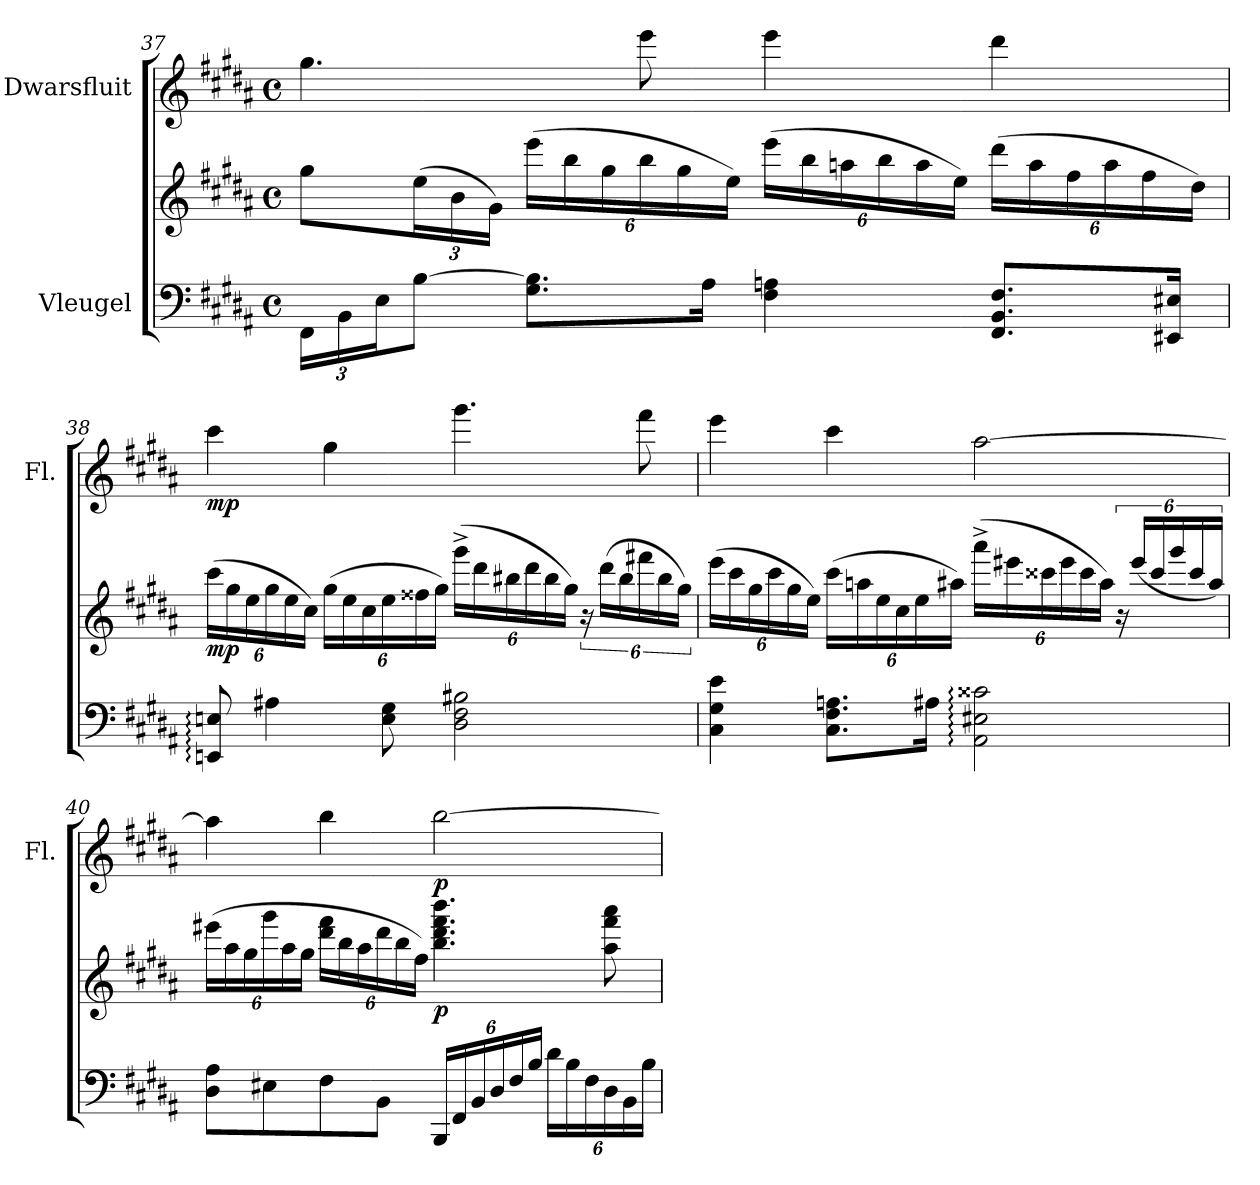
**kern	**kern	**dynam	**kern	**dynam
*part2	*part2	*part2	*part1	*part1
*staff3	*staff2	*staff2/3	*staff1	*staff1
*I"Vleugel	*	*	*I"Dwarsfluit	*
*	*	*	*I'Fl.	*
!!LO:PB:g=z
*clefF4	*clefG2	*	*clefG2	*
*k[f#c#g#d#a#]	*k[f#c#g#d#a#]	*	*k[f#c#g#d#a#]	*
*M4/4	*M4/4	*	*M4/4	*
*met(c)	*met(c)	*	*met(c)	*
*Xbrackettup	*	*	*	*
=37	=37	=37	=37	=37
24FF#\LL	8gg#\L	.	4.gg#\	.
24BB\	.	.	.	.
24E\J	.	.	.	.
*	*Xbrackettup	*	*	*
[8B\J	(24ee\L	.	.	.
.	24b\	.	.	.
.	24g#\JJ)	.	.	.
8.G#\ 8.B\]L	(24eee\LL	.	.	.
.	24bb\	.	.	.
.	24gg#\	.	.	.
.	24bb\	.	8eee\	.
.	24gg#\	.	.	.
16A#\Jk	.	.	.	.
.	24ee\JJ)	.	.	.
4F#\ 4An\	(24eee\LL	.	4eee\	.
.	24bb\	.	.	.
.	24aan\	.	.	.
.	24bb\	.	.	.
.	24aa\	.	.	.
.	24ee\JJ)	.	.	.
8.FF#/ 8.BB/ 8.F#/L	(24ddd#\LL	.	4ddd#\	.
.	24aa\	.	.	.
.	24ff#\	.	.	.
.	24aa\	.	.	.
.	24ff#\	.	.	.
16EE#X/ 16E#X/Jk	.	.	.	.
.	24dd#\JJ)	.	.	.
!!LO:LB:g=z
=38	=38	=38	=38	=38
!	!	!LO:DY:b	!	!LO:DY:b
8EEn/: 8En/:	(24ccc#\LL	mp	4ccc#\	mp
.	24gg#\	.	.	.
.	24ee\	.	.	.
4A#X\	24gg#\	.	.	.
.	24ee\	.	.	.
.	24cc#\JJ)	.	.	.
.	(24gg#\LL	.	4gg#\	.
.	24ee\	.	.	.
.	24cc#\	.	.	.
8E\ 8G#\	24ee\	.	.	.
.	24ff##X\	.	.	.
.	24gg#\JJ)	.	.	.
2D#\ 2F#\ 2B#X\	(24ggg#^\LL	.	4.ggg#\	.
.	24ddd#\	.	.	.
.	24bb#X\	.	.	.
.	24ddd#\	.	.	.
.	24bb#\	.	.	.
.	24gg#\JJ)	.	.	.
*	*brackettup	*	*	*
.	24r	.	.	.
.	(24ddd#\LL	.	.	.
.	24bb#\	.	.	.
*	*Xbrackettup	*	*	*
.	24fff#X\	.	8fff#\	.
.	24bb#\	.	.	.
.	24gg#\JJ)	.	.	.
!!LO:LB:g=z
=39	=39	=39	=39	=39
4C#\ 4G#\ 4e\	(24eee\LL	.	4eee\	.
.	24ccc#\	.	.	.
.	24gg#\	.	.	.
.	24ccc#\	.	.	.
.	24gg#\	.	.	.
.	24ee\JJ)	.	.	.
8.C#\ 8.F#\ 8.An\L	(24ccc#\LL	.	4ccc#\	.
.	24aan\	.	.	.
.	24ee\	.	.	.
.	24cc#\	.	.	.
.	24ee\	.	.	.
16A#X\Jk	.	.	.	.
.	24aa#X\JJ)	.	.	.
2AA#\: 2E#X\: 2c##X\:	(24aaa#^\LL	.	[2aa#\	.
.	24eee#X\	.	.	.
.	24ccc##X\	.	.	.
.	24eee#\	.	.	.
.	24ccc##\	.	.	.
.	24aa#\JJ)	.	.	.
*	*brackettup	*	*	*
.	24r	.	.	.
.	(24eee#/LL	.	.	.
.	24ccc##/	.	.	.
*	*Xbrackettup	*	*	*
.	24ggg#/	.	.	.
.	24ccc##/	.	.	.
.	24aa#/JJ)	.	.	.
!!LO:PB:g=z
=40	=40	=40	=40	=40
8D#\ 8A#\L	(24eee#X\LL	.	4aa#\]	.
.	24aa#\	.	.	.
.	24gg#\	.	.	.
8E#X\	24ggg#\	.	.	.
.	24aa#\	.	.	.
.	24gg#\JJ	.	.	.
8F#\	24ddd#\ 24fff#\LL	.	4bb\	.
.	24bb\	.	.	.
.	24aa#\	.	.	.
8BB\J	24ddd#\	.	.	.
.	24bb\	.	.	.
.	24ff#\JJ)	.	.	.
!	!	!LO:DY:b	!	!LO:DY:b
24BBB/LL	4.bb\ 4.ddd#\ 4.fff#\ 4.bbb\	p	[2bb\	p
24FF#/	.	.	.	.
24BB/	.	.	.	.
24D#/	.	.	.	.
24F#/	.	.	.	.
24B/JJ	.	.	.	.
24d#\LL	.	.	.	.
24B\	.	.	.	.
24F#\	.	.	.	.
24D#\	8aa#\ 8fff#\ 8aaa#\	.	.	.
24BB\	.	.	.	.
24B\JJ	.	.	.	.
=	=	=	=	=
*-	*-	*-	*-	*-
